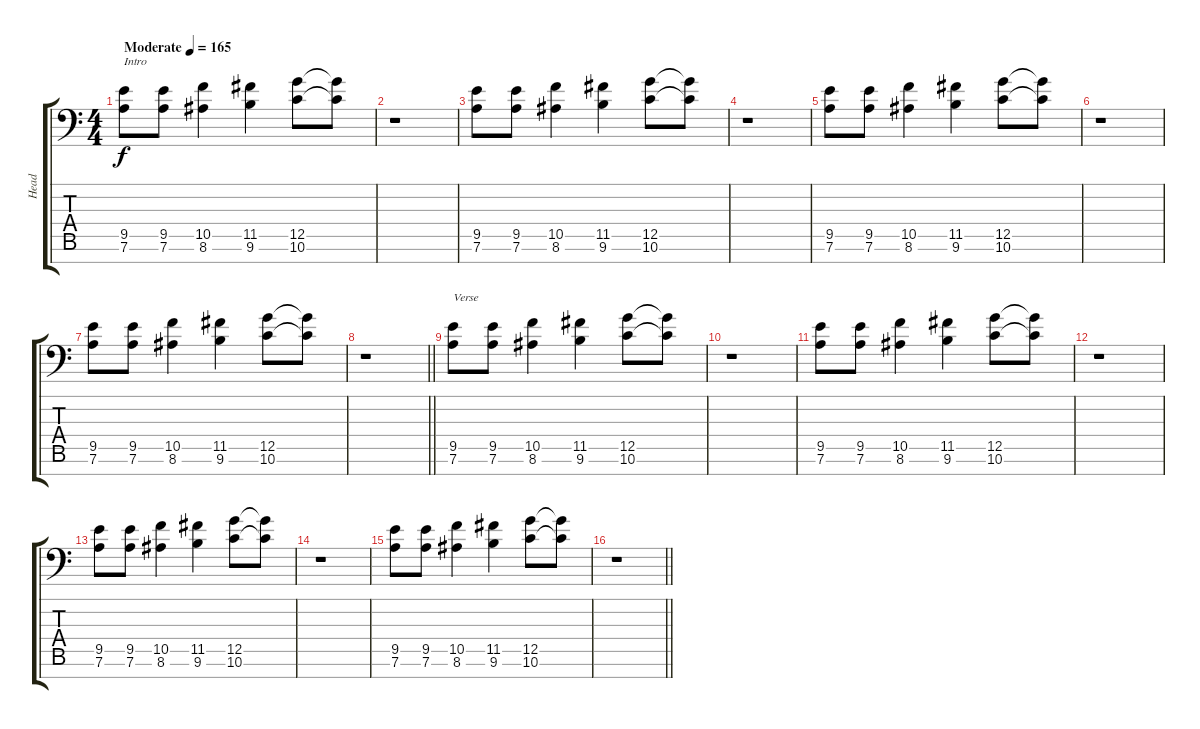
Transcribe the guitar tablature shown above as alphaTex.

\track ("Head" "Head") {instrument distortionguitar}
\staff {score tabs}
\tuning (D4 A3 F3 C3 G2 D2 A1) {hide}
\ts (4 4)
\tempo (165 "Moderate")
\clef f4
\ks c
(9.5 7.6).8{txt "Intro" dy f instrument distortionguitar} (9.5 7.6).8 (10.5 8.6).4 (11.5 9.6).4 (12.5 10.6).8 (12.5{t} 10.6{t}).8 |
r.1 |
(9.5 7.6).8 (9.5 7.6).8 (10.5 8.6).4 (11.5 9.6).4 (12.5 10.6).8 (12.5{t} 10.6{t}).8 |
r.1 |
(9.5 7.6).8 (9.5 7.6).8 (10.5 8.6).4 (11.5 9.6).4 (12.5 10.6).8 (12.5{t} 10.6{t}).8 |
r.1 |
(9.5 7.6).8 (9.5 7.6).8 (10.5 8.6).4 (11.5 9.6).4 (12.5 10.6).8 (12.5{t} 10.6{t}).8 |
\barLineRight lightlight
r.1 |
(9.5 7.6).8{txt "Verse"} (9.5 7.6).8 (10.5 8.6).4 (11.5 9.6).4 (12.5 10.6).8 (12.5{t} 10.6{t}).8 |
r.1 |
(9.5 7.6).8 (9.5 7.6).8 (10.5 8.6).4 (11.5 9.6).4 (12.5 10.6).8 (12.5{t} 10.6{t}).8 |
r.1 |
(9.5 7.6).8 (9.5 7.6).8 (10.5 8.6).4 (11.5 9.6).4 (12.5 10.6).8 (12.5{t} 10.6{t}).8 |
r.1 |
(9.5 7.6).8 (9.5 7.6).8 (10.5 8.6).4 (11.5 9.6).4 (12.5 10.6).8 (12.5{t} 10.6{t}).8 |
\barLineRight lightlight
r.1
